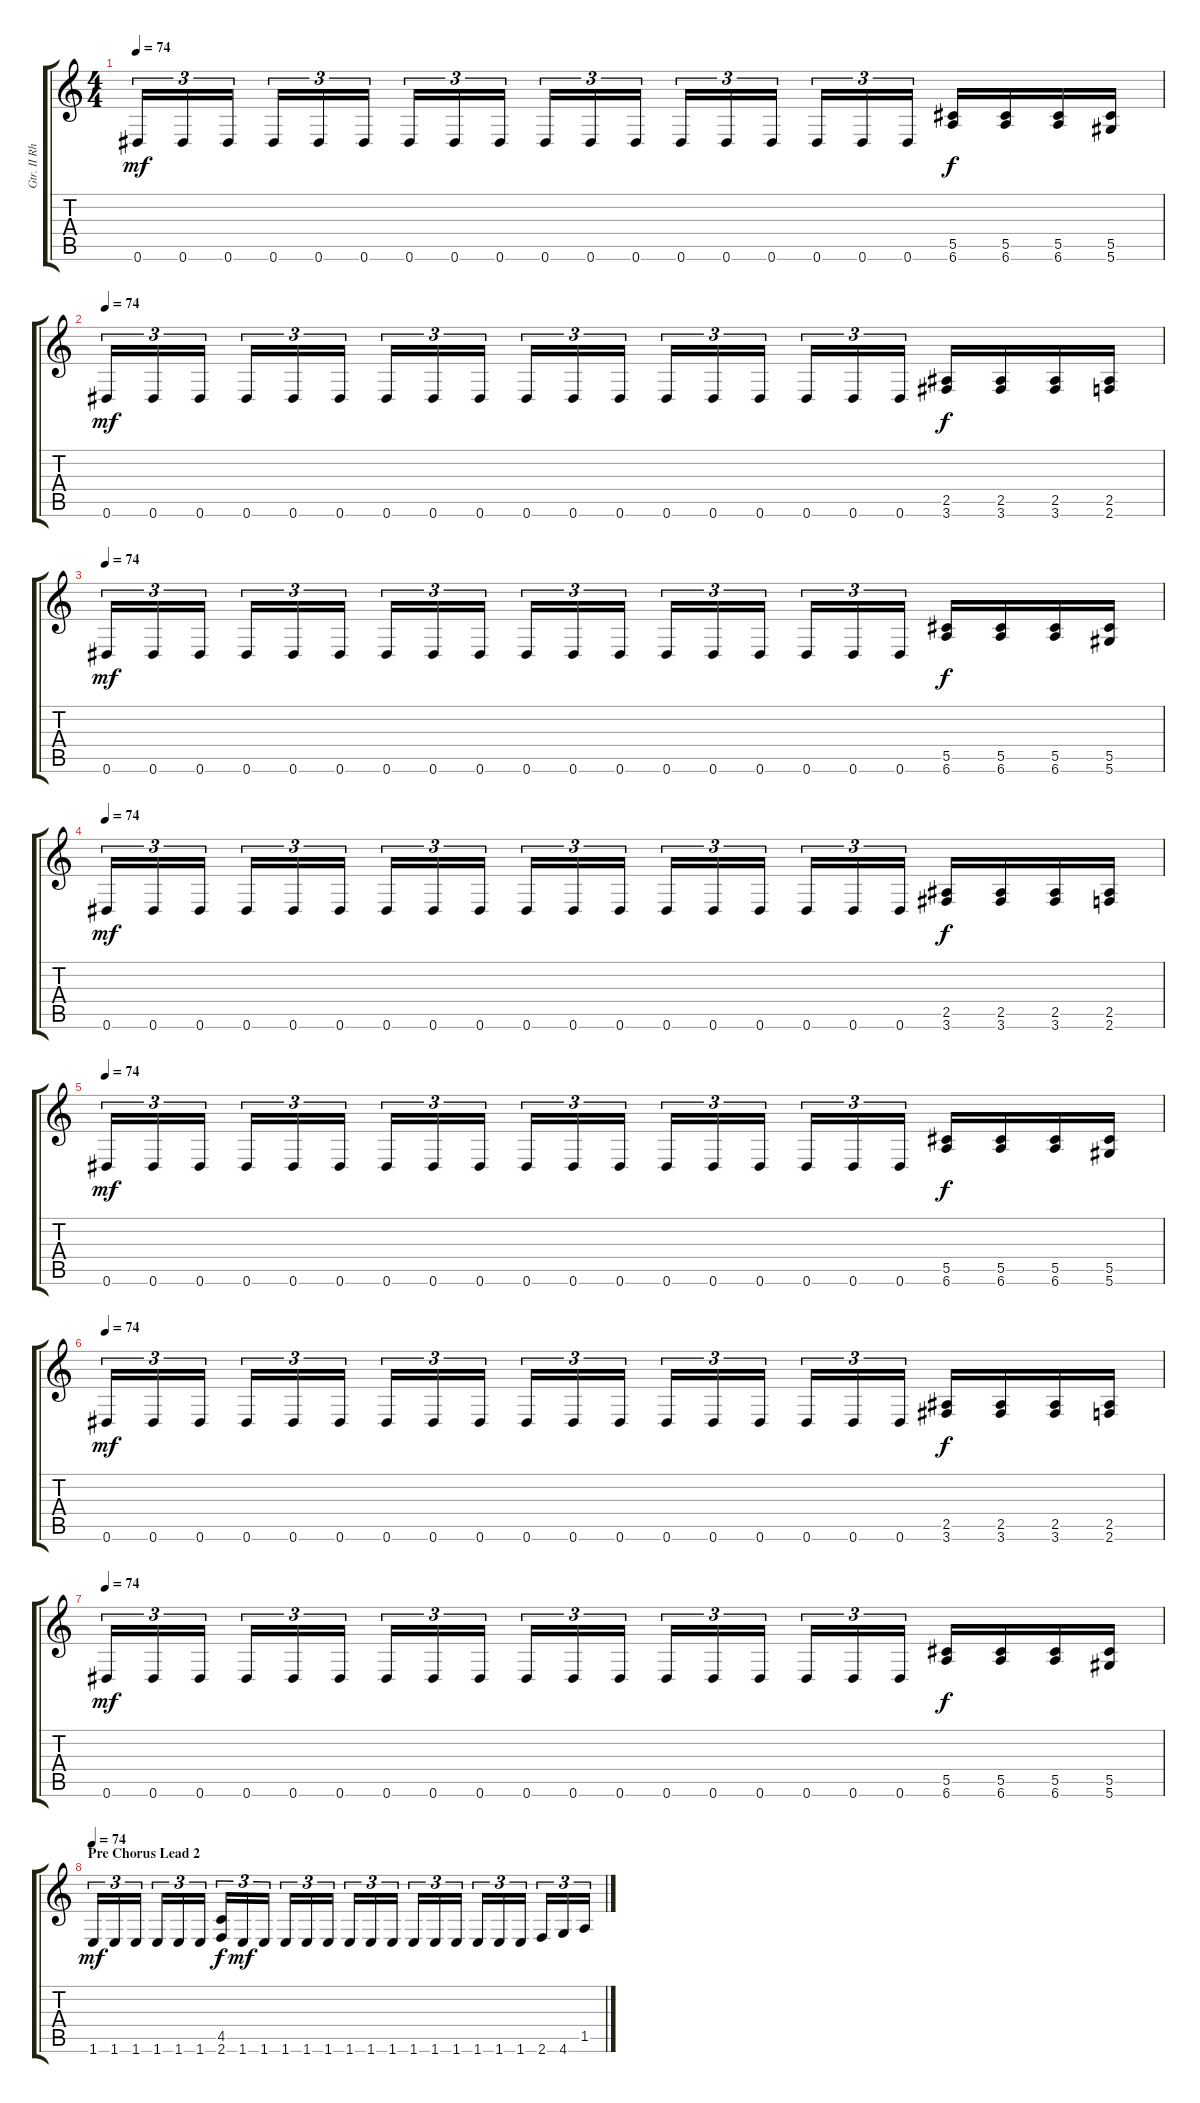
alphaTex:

\track ("Gtr. II Rhytm" "Gtr. II Rh") {instrument overdrivenguitar}
\staff {score tabs}
\tuning (Eb4 Bb3 Gb3 Db3 Ab2 Eb2) {hide}
\ts (4 4)
\tempo 74
\clef g2
\ks c
0.6.16{tu (3 2) dy mf} 0.6.16{tu (3 2)} 0.6.16{tu (3 2)} 0.6.16{tu (3 2)} 0.6.16{tu (3 2)} 0.6.16{tu (3 2)} 0.6.16{tu (3 2)} 0.6.16{tu (3 2)} 0.6.16{tu (3 2)} 0.6.16{tu (3 2)} 0.6.16{tu (3 2)} 0.6.16{tu (3 2)} 0.6.16{tu (3 2)} 0.6.16{tu (3 2)} 0.6.16{tu (3 2)} 0.6.16{tu (3 2)} 0.6.16{tu (3 2)} 0.6.16{tu (3 2)} (5.5 6.6).16{dy f} (5.5 6.6).16 (5.5 6.6).16 (5.5 5.6).16 |
\tempo 74
0.6.16{tu (3 2) dy mf} 0.6.16{tu (3 2)} 0.6.16{tu (3 2)} 0.6.16{tu (3 2)} 0.6.16{tu (3 2)} 0.6.16{tu (3 2)} 0.6.16{tu (3 2)} 0.6.16{tu (3 2)} 0.6.16{tu (3 2)} 0.6.16{tu (3 2)} 0.6.16{tu (3 2)} 0.6.16{tu (3 2)} 0.6.16{tu (3 2)} 0.6.16{tu (3 2)} 0.6.16{tu (3 2)} 0.6.16{tu (3 2)} 0.6.16{tu (3 2)} 0.6.16{tu (3 2)} (2.5 3.6).16{dy f} (2.5 3.6).16 (2.5 3.6).16 (2.5 2.6).16 |
\tempo 74
0.6.16{tu (3 2) dy mf} 0.6.16{tu (3 2)} 0.6.16{tu (3 2)} 0.6.16{tu (3 2)} 0.6.16{tu (3 2)} 0.6.16{tu (3 2)} 0.6.16{tu (3 2)} 0.6.16{tu (3 2)} 0.6.16{tu (3 2)} 0.6.16{tu (3 2)} 0.6.16{tu (3 2)} 0.6.16{tu (3 2)} 0.6.16{tu (3 2)} 0.6.16{tu (3 2)} 0.6.16{tu (3 2)} 0.6.16{tu (3 2)} 0.6.16{tu (3 2)} 0.6.16{tu (3 2)} (5.5 6.6).16{dy f} (5.5 6.6).16 (5.5 6.6).16 (5.5 5.6).16 |
\tempo 74
0.6.16{tu (3 2) dy mf} 0.6.16{tu (3 2)} 0.6.16{tu (3 2)} 0.6.16{tu (3 2)} 0.6.16{tu (3 2)} 0.6.16{tu (3 2)} 0.6.16{tu (3 2)} 0.6.16{tu (3 2)} 0.6.16{tu (3 2)} 0.6.16{tu (3 2)} 0.6.16{tu (3 2)} 0.6.16{tu (3 2)} 0.6.16{tu (3 2)} 0.6.16{tu (3 2)} 0.6.16{tu (3 2)} 0.6.16{tu (3 2)} 0.6.16{tu (3 2)} 0.6.16{tu (3 2)} (2.5 3.6).16{dy f} (2.5 3.6).16 (2.5 3.6).16 (2.5 2.6).16 |
\tempo 74
0.6.16{tu (3 2) dy mf} 0.6.16{tu (3 2)} 0.6.16{tu (3 2)} 0.6.16{tu (3 2)} 0.6.16{tu (3 2)} 0.6.16{tu (3 2)} 0.6.16{tu (3 2)} 0.6.16{tu (3 2)} 0.6.16{tu (3 2)} 0.6.16{tu (3 2)} 0.6.16{tu (3 2)} 0.6.16{tu (3 2)} 0.6.16{tu (3 2)} 0.6.16{tu (3 2)} 0.6.16{tu (3 2)} 0.6.16{tu (3 2)} 0.6.16{tu (3 2)} 0.6.16{tu (3 2)} (5.5 6.6).16{dy f} (5.5 6.6).16 (5.5 6.6).16 (5.5 5.6).16 |
\tempo 74
0.6.16{tu (3 2) dy mf} 0.6.16{tu (3 2)} 0.6.16{tu (3 2)} 0.6.16{tu (3 2)} 0.6.16{tu (3 2)} 0.6.16{tu (3 2)} 0.6.16{tu (3 2)} 0.6.16{tu (3 2)} 0.6.16{tu (3 2)} 0.6.16{tu (3 2)} 0.6.16{tu (3 2)} 0.6.16{tu (3 2)} 0.6.16{tu (3 2)} 0.6.16{tu (3 2)} 0.6.16{tu (3 2)} 0.6.16{tu (3 2)} 0.6.16{tu (3 2)} 0.6.16{tu (3 2)} (2.5 3.6).16{dy f} (2.5 3.6).16 (2.5 3.6).16 (2.5 2.6).16 |
\tempo 74
0.6.16{tu (3 2) dy mf} 0.6.16{tu (3 2)} 0.6.16{tu (3 2)} 0.6.16{tu (3 2)} 0.6.16{tu (3 2)} 0.6.16{tu (3 2)} 0.6.16{tu (3 2)} 0.6.16{tu (3 2)} 0.6.16{tu (3 2)} 0.6.16{tu (3 2)} 0.6.16{tu (3 2)} 0.6.16{tu (3 2)} 0.6.16{tu (3 2)} 0.6.16{tu (3 2)} 0.6.16{tu (3 2)} 0.6.16{tu (3 2)} 0.6.16{tu (3 2)} 0.6.16{tu (3 2)} (5.5 6.6).16{dy f} (5.5 6.6).16 (5.5 6.6).16 (5.5 5.6).16 |
\section ("" "Pre Chorus Lead 2")
\tempo 74
1.6.16{tu (3 2) dy mf} 1.6.16{tu (3 2)} 1.6.16{tu (3 2)} 1.6.16{tu (3 2)} 1.6.16{tu (3 2)} 1.6.16{tu (3 2)} (4.5 2.6).16{tu (3 2) dy f} 1.6.16{tu (3 2) dy mf} 1.6.16{tu (3 2)} 1.6.16{tu (3 2)} 1.6.16{tu (3 2)} 1.6.16{tu (3 2)} 1.6.16{tu (3 2)} 1.6.16{tu (3 2)} 1.6.16{tu (3 2)} 1.6.16{tu (3 2)} 1.6.16{tu (3 2)} 1.6.16{tu (3 2)} 1.6.16{tu (3 2)} 1.6.16{tu (3 2)} 1.6.16{tu (3 2)} 2.6.16{tu (3 2)} 4.6.16{tu (3 2)} 1.5.16{tu (3 2)}
